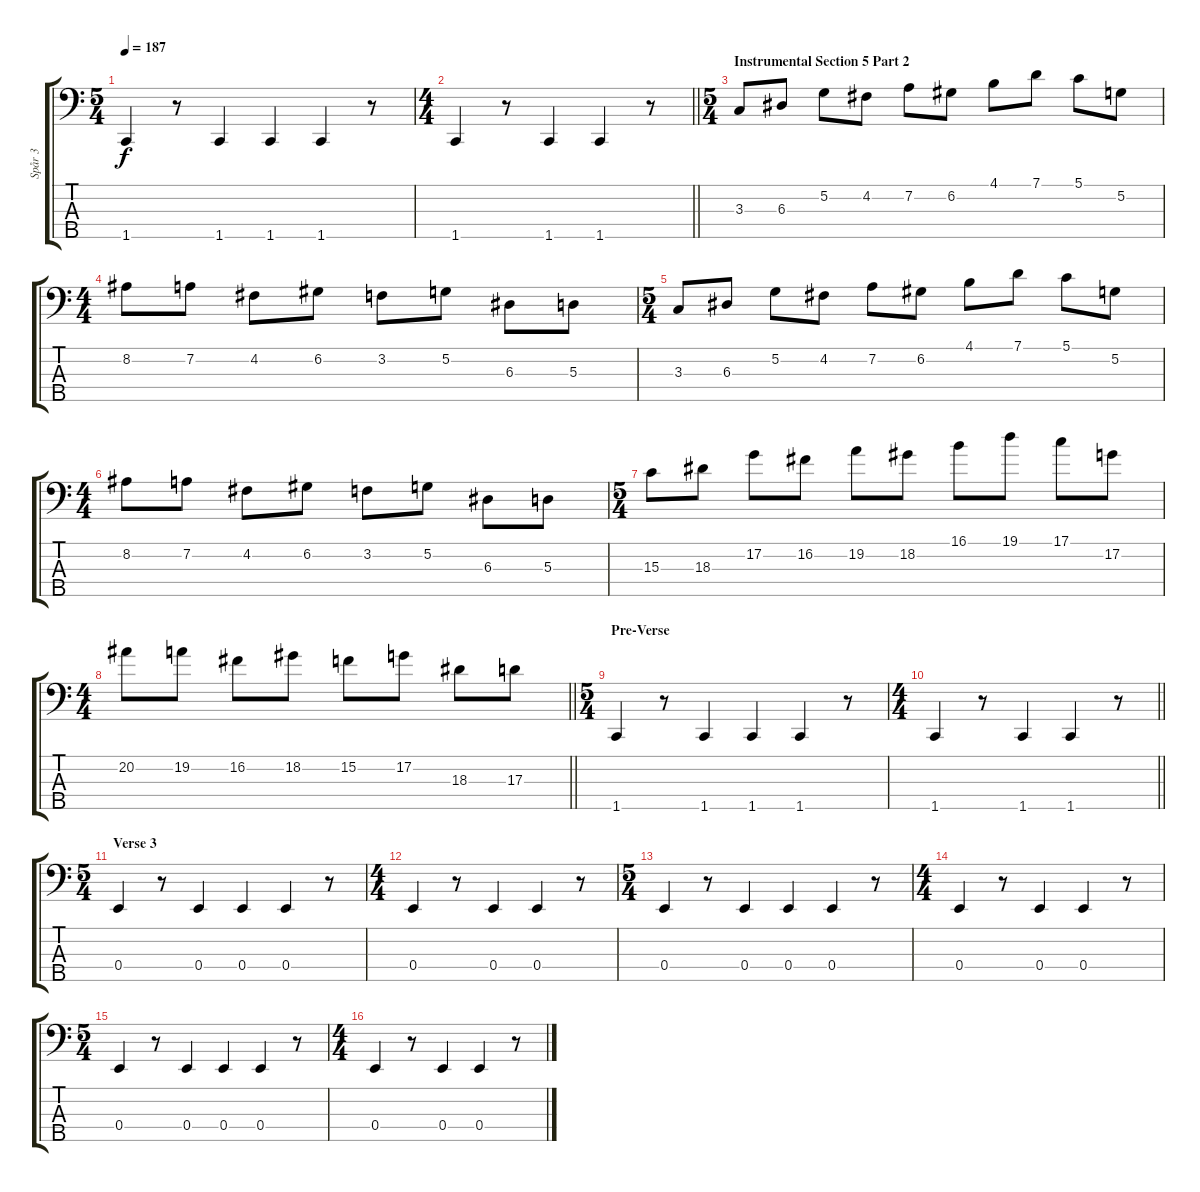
\track ("Spår 3" "Spår 3") {instrument electricbassfinger}
\staff {score tabs}
\tuning (G2 D2 A1 E1 B0) {hide}
\ts (5 4)
\tempo 187
\clef f4
\ks c
1.5.4{dy f} r.8 1.5.4 1.5.4 1.5.4 r.8 |
\ts (4 4)
\barLineRight lightlight
1.5.4 r.8 1.5.4 1.5.4 r.8 |
\ts (5 4)
\section ("" "Instrumental Section 5 Part 2")
3.3.8 6.3.8 5.2.8 4.2.8 7.2.8 6.2.8 4.1.8 7.1.8 5.1.8 5.2.8 |
\ts (4 4)
8.2.8 7.2.8 4.2.8 6.2.8 3.2.8 5.2.8 6.3.8 5.3.8 |
\ts (5 4)
3.3.8 6.3.8 5.2.8 4.2.8 7.2.8 6.2.8 4.1.8 7.1.8 5.1.8 5.2.8 |
\ts (4 4)
8.2.8 7.2.8 4.2.8 6.2.8 3.2.8 5.2.8 6.3.8 5.3.8 |
\ts (5 4)
15.3.8 18.3.8 17.2.8 16.2.8 19.2.8 18.2.8 16.1.8 19.1.8 17.1.8 17.2.8 |
\ts (4 4)
\barLineRight lightlight
20.2.8 19.2.8 16.2.8 18.2.8 15.2.8 17.2.8 18.3.8 17.3.8 |
\ts (5 4)
\section ("" "Pre-Verse")
1.5.4 r.8 1.5.4 1.5.4 1.5.4 r.8 |
\ts (4 4)
\barLineRight lightlight
1.5.4 r.8 1.5.4 1.5.4 r.8 |
\ts (5 4)
\section ("" "Verse 3")
0.4.4 r.8 0.4.4 0.4.4 0.4.4 r.8 |
\ts (4 4)
0.4.4 r.8 0.4.4 0.4.4 r.8 |
\ts (5 4)
0.4.4 r.8 0.4.4 0.4.4 0.4.4 r.8 |
\ts (4 4)
0.4.4 r.8 0.4.4 0.4.4 r.8 |
\ts (5 4)
0.4.4 r.8 0.4.4 0.4.4 0.4.4 r.8 |
\ts (4 4)
0.4.4 r.8 0.4.4 0.4.4 r.8
